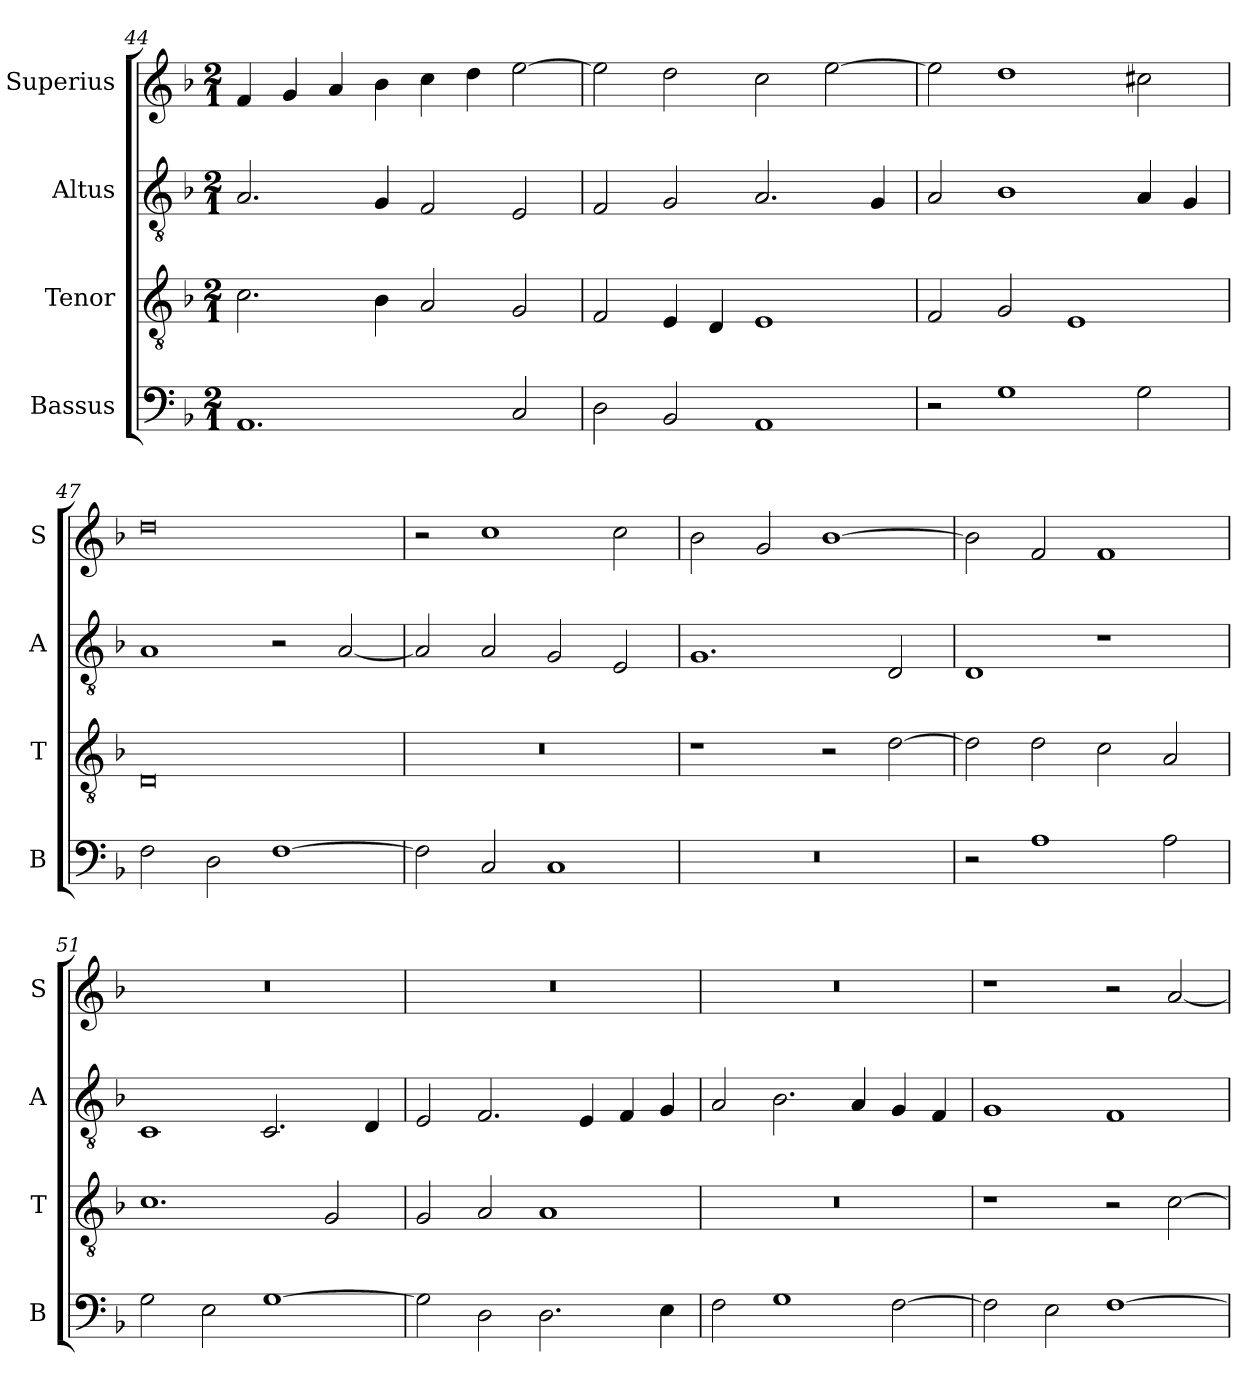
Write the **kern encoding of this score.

**kern	**kern	**kern	**kern
*part4	*part3	*part2	*part1
*staff4	*staff3	*staff2	*staff1
*I"Bassus	*I"Tenor	*I"Altus	*I"Superius
*I'B	*I'T	*I'A	*I'S
*clefF4	*clefGv2	*clefGv2	*clefG2
*k[b-]	*k[b-]	*k[b-]	*k[b-]
*F:	*F:	*F:	*F:
*M2/1	*M2/1	*M2/1	*M2/1
=44	=44	=44	=44
1.AA	2.c	2.A	4f
.	.	.	4g
.	.	.	4a
.	4B-	4G	4b-
.	2A	2F	4cc
.	.	.	4dd
2C	2G	2E	[2ee
=45	=45	=45	=45
2D	2F	2F	2ee]
2BB-	4E	2G	2dd
.	4D	.	.
1AA	1E	2.A	2cc
.	.	.	[2ee
.	.	4G	.
=46	=46	=46	=46
2r	2F	2A	2ee]
1G	2G	1B-	1dd
.	1E	.	.
2G	.	4A	2cc#X
.	.	4G	.
=47	=47	=47	=47
2F	0D	1A	0dd
2D	.	.	.
[1F	.	2r	.
.	.	[2A	.
=48	=48	=48	=48
2F]	0r	2A]	2r
2C	.	2A	1cc
1C	.	2G	.
.	.	2E	2cc
=49	=49	=49	=49
0r	1r	1.G	2b-
.	.	.	2g
.	2r	.	[1b-
.	[2d	2D	.
=50	=50	=50	=50
2r	2d]	1D	2b-]
1A	2d	.	2f
.	2c	1r	1f
2A	2A	.	.
=51	=51	=51	=51
2G	1.c	1C	0r
2E	.	.	.
[1G	.	2.C	.
.	2G	.	.
.	.	4D	.
=52	=52	=52	=52
2G]	2G	2E	0r
2D	2A	2.F	.
2.D	1A	.	.
.	.	4E	.
.	.	4F	.
4E	.	4G	.
=53	=53	=53	=53
2F	0r	2A	0r
1G	.	2.B-	.
.	.	4A	.
[2F	.	4G	.
.	.	4F	.
=54	=54	=54	=54
2F]	1r	1G	1r
2E	.	.	.
[1F	2r	1F	2r
.	[2c	.	[2a
=	=	=	=
*-	*-	*-	*-
